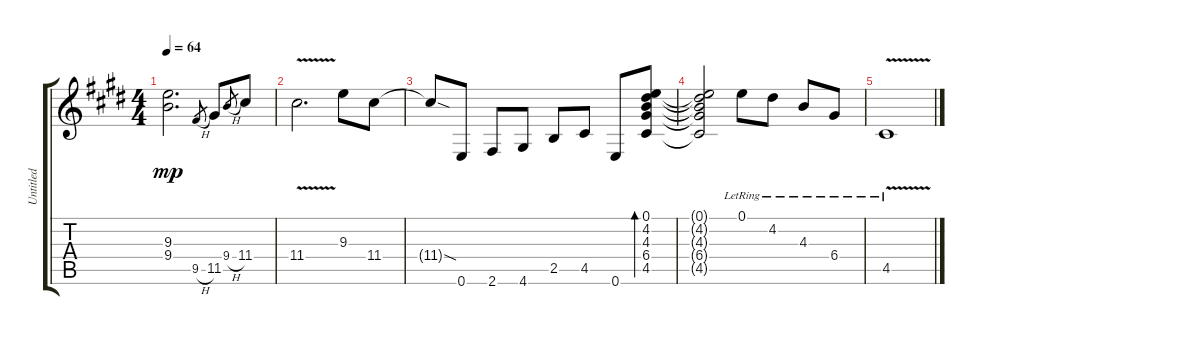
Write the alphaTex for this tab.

\track ("Untitled" "Untitled") {instrument overdrivenguitar}
\staff {score tabs}
\tuning (E4 B3 G3 D3 A2 E2) {hide}
\ts (4 4)
\tempo 64
\clef g2
\ks c#minor
(9.3{t} 9.4{t}).2{d dy mp} 9.5{h}.8{gr} 11.5.8 9.4{h}.8{gr} 11.4.8 |
\ks e
11.4{v}.2{d} 9.3.8 11.4.8 |
\ks c#minor
11.4{sod t}.8 0.6.8 2.6.8 4.6.8 2.5.8 4.5.8 0.6.8 (0.1 4.2 4.3 6.4 4.5).8{bd 30} |
(0.1{t} 4.2{t} 4.3{t} 6.4{t} 4.5{t}).2 0.1{lr}.8 4.2{lr}.8 4.3{lr}.8 6.4{lr}.8 |
4.5{v lr}.1
